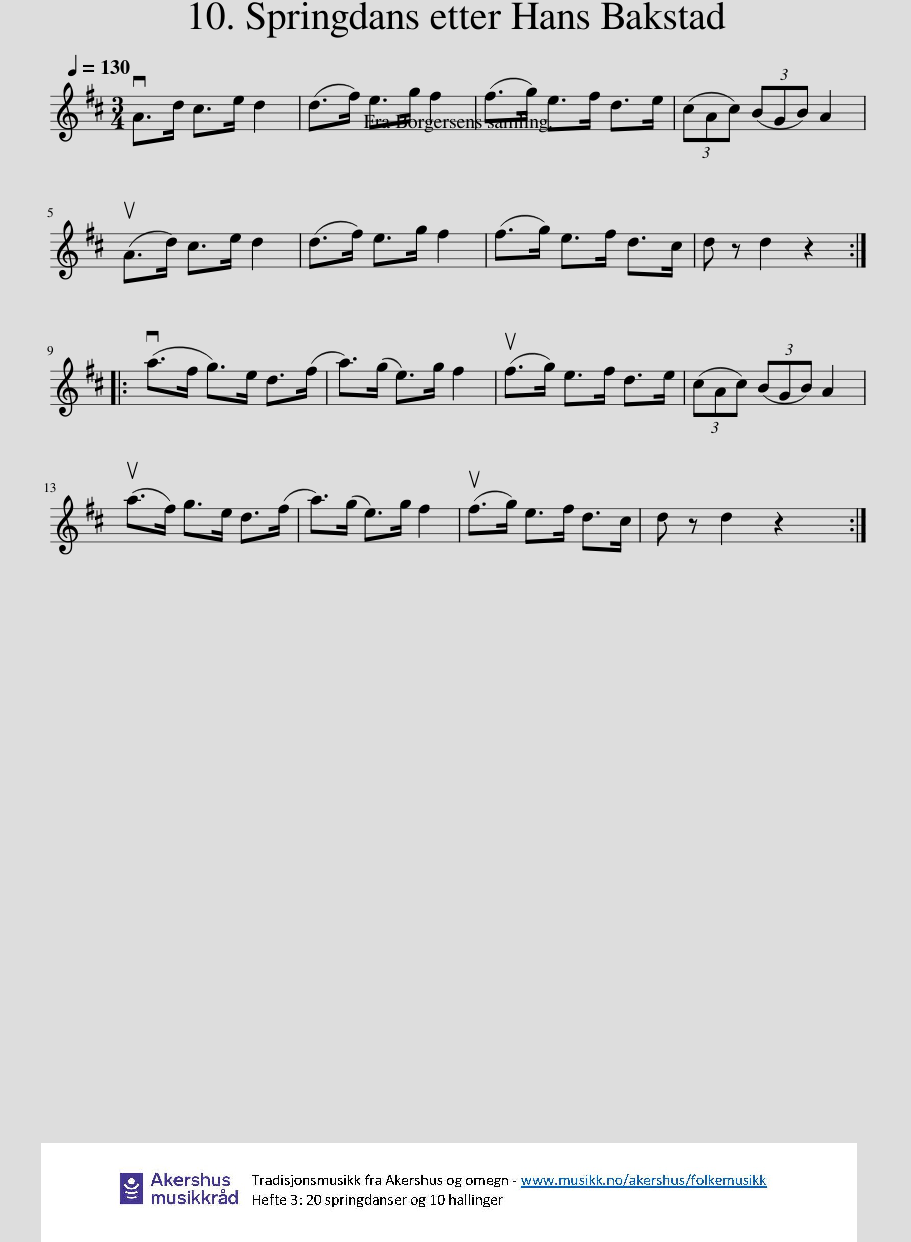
X:1
L:1/8
Q:1/4=130
M:3/4
I:linebreak $
K:D
V:1 treble
V:1
 vA>d c>e d2 | (d>f) e>g f2 | (f>g) e>f d>e | (3(cAc) (3(BGB) A2 |$ (uA>d) c>e d2 | %5
 (d>f) e>g f2 | (f>g) e>f d>c | d z d2 z2 ::$ (va>f g>)e d>(f | a>)(g e>)g f2 | %10
 (uf>g) e>f d>e | (3(cAc) (3(BGB) A2 |$ (ua>f) g>e d>(f | a>)(g e>)g f2 | (uf>g) e>f d>c | %15
 d z d2 z2 :| %16
